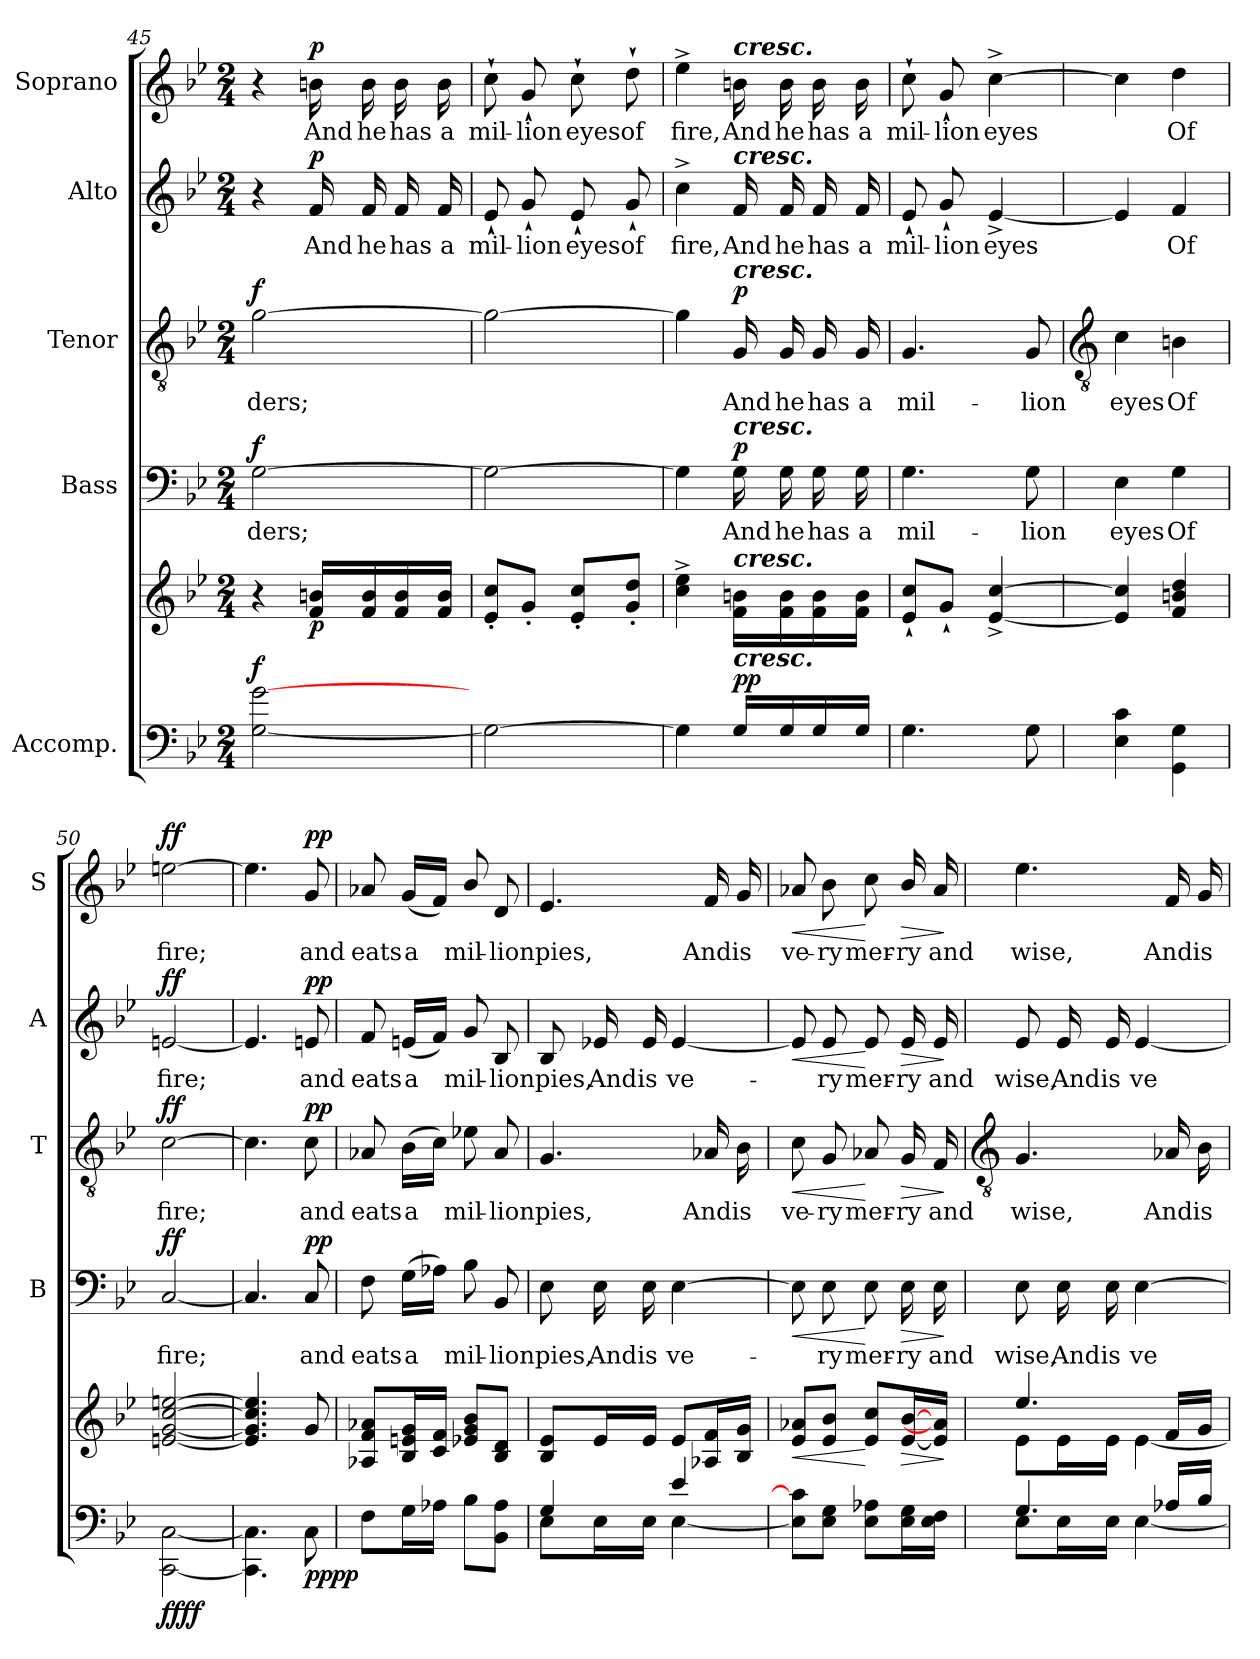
**kern	**kern	**dynam	**kern	**text	**dynam	**kern	**text	**dynam	**kern	**text	**dynam	**kern	**text	**dynam
*part5	*part5	*part5	*part4	*part4	*part4	*part3	*part3	*part3	*part2	*part2	*part2	*part1	*part1	*part1
*staff6	*staff5	*staff5/6	*staff4	*staff4	*staff4	*staff3	*staff3	*staff3	*staff2	*staff2	*staff2	*staff1	*staff1	*staff1
*I"Accomp.	*	*	*I"Bass	*	*	*I"Tenor	*	*	*I"Alto	*	*	*I"Soprano	*	*
*	*	*	*I'B	*	*	*I'T	*	*	*I'A	*	*	*I'S	*	*
*clefF4	*clefG2	*	*clefF4	*	*	*clefGv2	*	*	*clefG2	*	*	*clefG2	*	*
*k[b-e-]	*k[b-e-]	*	*k[b-e-]	*	*	*k[b-e-]	*	*	*k[b-e-]	*	*	*k[b-e-]	*	*
*B-:	*B-:	*	*B-:	*	*	*B-:	*	*	*B-:	*	*	*B-:	*	*
*M2/4	*M2/4	*	*M2/4	*	*	*M2/4	*	*	*M2/4	*	*	*M2/4	*	*
=45	=45	=45	=45	=45	=45	=45	=45	=45	=45	=45	=45	=45	=45	=45
!	!	!LO:DY:a=2	!	!LO:LY:b	!LO:DY:b	!	!LO:LY:b	!LO:DY:b	!	!	!	!	!	!
[2G [2g	4r	f	[2G	ders;	f	[2g	ders;	f	4r	.	.	4r	.	.
!	!	!LO:DY:b	!	!	!	!	!	!	!	!LO:LY:b	!LO:DY:b	!	!LO:LY:b	!LO:DY:b
.	16f 16bnLL	p	.	.	.	.	.	.	16f	And	p	16bn	And	p
!	!	!	!	!	!	!	!	!	!	!LO:LY:b	!	!	!LO:LY:b	!
.	16f 16b	.	.	.	.	.	.	.	16f	he	.	16b	he	.
!	!	!	!	!	!	!	!	!	!	!LO:LY:b	!	!	!LO:LY:b	!
.	16f 16b	.	.	.	.	.	.	.	16f	has	.	16b	has	.
!	!	!	!	!	!	!	!	!	!	!LO:LY:b	!	!	!LO:LY:b	!
.	16f 16bJJ	.	.	.	.	.	.	.	16f	a	.	16b	a	.
=46	=46	=46	=46	=46	=46	=46	=46	=46	=46	=46	=46	=46	=46	=46
!	!	!	!	!	!	!	!	!	!	!LO:LY:b	!	!	!LO:LY:b	!
2G_	8e-' 8cc'L	.	2G_	.	.	2g_	.	.	8e-`	mil-	.	8cc`	mil-	.
!	!	!	!	!	!	!	!	!	!	!LO:LY:b	!	!	!LO:LY:b	!
.	8g'J	.	.	.	.	.	.	.	8g`	-lion	.	8g`	-lion	.
!	!	!	!	!	!	!	!	!	!	!LO:LY:b	!	!	!LO:LY:b	!
.	8e-' 8cc'L	.	.	.	.	.	.	.	8e-`	eyes	.	8cc`	eyes	.
!	!	!	!	!	!	!	!	!	!	!LO:LY:b	!	!	!LO:LY:b	!
.	8g' 8dd'J	.	.	.	.	.	.	.	8g`	of	.	8dd`	of	.
=47	=47	=47	=47	=47	=47	=47	=47	=47	=47	=47	=47	=47	=47	=47
!	!	!	!	!	!	!	!	!	!	!LO:LY:b	!	!	!LO:LY:b	!
4G]	4cc^ 4ee-^	.	4G]	.	.	4g]	.	.	4cc^	fire,	.	4ee-^	fire,	.
!	!	!	!	!	!	!	!	!	!	!	!	!LO:TX:a:Bi:t=cresc.	!	!
!	!	!	!	!	!	!	!	!	!LO:TX:a:Bi:t=cresc.	!	!	!	!	!
!	!	!	!	!	!	!LO:TX:a:Bi:t=cresc.	!	!	!	!	!	!	!	!
!	!	!	!LO:TX:a:Bi:t=cresc.	!	!	!	!	!	!	!	!	!	!	!
!	!LO:TX:a:Bi:t=cresc.	!	!	!	!	!	!	!	!	!	!	!	!	!
!LO:TX:a:Bi:t=cresc.	!	!	!	!	!	!	!	!	!	!	!	!	!	!
!	!	!LO:DY:a=2	!	!LO:LY:b	!	!	!LO:LY:b	!	!	!LO:LY:b	!	!	!LO:LY:b	!
!	!	!LO:DY:n=1:b=2	!	!	!LO:DY:b	!	!	!LO:DY:b	!	!	!	!	!	!
16G\LL	16f\ 16bn\LL	p p	16G	And	p	16G	And	p	16f	And	.	16bn	And	.
!	!	!	!	!LO:LY:b	!	!	!LO:LY:b	!	!	!LO:LY:b	!	!	!LO:LY:b	!
16G/	16f 16b	.	16G	he	.	16G	he	.	16f	he	.	16b	he	.
!	!	!	!	!LO:LY:b	!	!	!LO:LY:b	!	!	!LO:LY:b	!	!	!LO:LY:b	!
16G/	16f\ 16b\	.	16G	has	.	16G	has	.	16f	has	.	16b	has	.
!	!	!	!	!LO:LY:b	!	!	!LO:LY:b	!	!	!LO:LY:b	!	!	!LO:LY:b	!
16G/JJ	16f\ 16b\JJ	.	16G	a	.	16G	a	.	16f	a	.	16b	a	.
=48	=48	=48	=48	=48	=48	=48	=48	=48	=48	=48	=48	=48	=48	=48
!	!	!	!	!LO:LY:b	!	!	!LO:LY:b	!	!	!LO:LY:b	!	!	!LO:LY:b	!
4.G	8e-` 8cc`L	.	4.G	mil-	.	4.G	mil-	.	8e-`	mil-	.	8cc`	mil-	.
!	!	!	!	!	!	!	!	!	!	!LO:LY:b	!	!	!LO:LY:b	!
.	8g`J	.	.	.	.	.	.	.	8g`	-lion	.	8g`	-lion	.
!	!	!	!	!	!	!	!	!	!	!LO:LY:b	!	!	!LO:LY:b	!
.	[4e-^ [4cc^	.	.	.	.	.	.	.	[4e-^	eyes	.	[4cc^	eyes	.
!	!	!	!	!LO:LY:b	!	!	!LO:LY:b	!	!	!	!	!	!	!
8G	.	.	8G	-lion	.	8G	-lion	.	.	.	.	.	.	.
!!LO:LB:g=z
=49	=49	=49	=49	=49	=49	=49	=49	=49	=49	=49	=49	=49	=49	=49
*	*	*	*	*	*	*clefGv2	*	*	*	*	*	*	*	*
*^	*	*	*	*	*	*	*	*	*	*	*	*	*	*
!	!	!	!	!	!LO:LY:b	!	!	!LO:LY:b	!	!	!	!	!	!	!
2ryy	4E- 4c	4e-] 4cc]	.	4E-	eyes	.	4c	eyes	.	4e-]	.	.	4cc]	.	.
!	!	!	!	!	!LO:LY:b	!	!	!LO:LY:b	!	!	!LO:LY:b	!	!	!LO:LY:b	!
.	4GG 4G	4f 4bn 4dd	.	4G	Of	.	4Bn	Of	.	4f	Of	.	4dd	Of	.
=50	=50	=50	=50	=50	=50	=50	=50	=50	=50	=50	=50	=50	=50	=50	=50
!	!	!	!LO:DY:b=2	!	!LO:LY:b	!	!	!LO:LY:b	!	!	!LO:LY:b	!	!	!LO:LY:b	!
!	!	!	!LO:DY:n=1:b	!	!	!LO:DY:b	!	!	!LO:DY:b	!	!	!LO:DY:b	!	!	!LO:DY:b
2ryy	[2CC [2C	[2en [2g [2cc [2een	ff ff	[2C	fire;	ff	[2c	fire;	ff	[2en	fire;	ff	[2een	fire;	ff
=51	=51	=51	=51	=51	=51	=51	=51	=51	=51	=51	=51	=51	=51	=51	=51
!LO:N:vis=1	!	!	!	!	!	!	!	!	!	!	!	!	!	!	!
2ryy	4.CC] 4.C]	4.e] 4.g] 4.cc] 4.ee]	.	4.C]	.	.	4.c]	.	.	4.e]	.	.	4.ee]	.	.
!	!	!	!LO:DY:b=2	!	!LO:LY:b	!	!	!LO:LY:b	!	!	!LO:LY:b	!	!	!LO:LY:b	!
!	!	!	!LO:DY:n=1:b	!	!	!LO:DY:b	!	!	!LO:DY:b	!	!	!LO:DY:b	!	!	!LO:DY:b
.	8C	8g	pp pp	8C	and	pp	8c	and	pp	8e	and	pp	8g	and	pp
=52	=52	=52	=52	=52	=52	=52	=52	=52	=52	=52	=52	=52	=52	=52	=52
!LO:N:vis=1	!	!	!	!	!LO:LY:b	!	!	!LO:LY:b	!	!	!LO:LY:b	!	!	!LO:LY:b	!
2ryy	8FL	8A-X 8f 8a-XL	.	8F	eats	.	8A-X	eats	.	8f	eats	.	8a-X	eats	.
!	!	!	!	!	!LO:LY:b	!	!	!LO:LY:b	!	!	!LO:LY:b	!	!	!LO:LY:b	!
.	16GL	16B- 16en 16gL	.	(>16GLL	a	.	(>16B-LL	a	.	(<16enLL	a	.	(<16gLL	a	.
.	16A-XJJ	16c 16fJJ	.	16A-XJJ)	.	.	16cJJ)	.	.	16fJJ)	.	.	16fJJ)	.	.
!	!	!	!	!	!LO:LY:b	!	!	!LO:LY:b	!	!	!LO:LY:b	!	!	!LO:LY:b	!
.	8B-L	8e-X 8g 8b-L	.	8B-	mil-	.	8e-X	mil-	.	8g	mil-	.	8b-/	mil-	.
!	!	!	!	!	!LO:LY:b	!	!	!LO:LY:b	!	!	!LO:LY:b	!	!	!LO:LY:b	!
.	8BB- 8A-J	8B- 8dJ	.	8BB-	-lion	.	8A-	-lion	.	8B-	-lion	.	8d	-lion	.
=53	=53	=53	=53	=53	=53	=53	=53	=53	=53	=53	=53	=53	=53	=53	=53
!	!	!	!	!	!LO:LY:b	!	!	!LO:LY:b	!	!	!LO:LY:b	!	!	!LO:LY:b	!
4G/	8E-L	8B- 8e-L	.	8E-	pies,	.	4.G	pies,	.	8B-	pies,	.	4.e-	pies,	.
!	!	!	!	!	!LO:LY:b	!	!	!	!	!	!LO:LY:b	!	!	!	!
.	16E-L	16e-L	.	16E-	And	.	.	.	.	16e-X	And	.	.	.	.
!	!	!	!	!	!LO:LY:b	!	!	!	!	!	!LO:LY:b	!	!	!	!
.	16E-JJ	16e-JJ	.	16E-	is	.	.	.	.	16e-	is	.	.	.	.
!	!	!	!	!	!LO:LY:b	!	!	!	!	!	!LO:LY:b	!	!	!	!
4e-/	[4E-	8e-L	.	[4E-	ve-	.	.	.	.	[4e-	ve-	.	.	.	.
!	!	!	!	!	!	!	!	!LO:LY:b	!	!	!	!	!	!LO:LY:b	!
.	.	16A-X 16fL	.	.	.	.	16A-X	And	.	.	.	.	16f	And	.
!	!	!	!	!	!	!	!	!LO:LY:b	!	!	!	!	!	!LO:LY:b	!
.	.	16B- 16gJJ	.	.	.	.	16B-	is	.	.	.	.	16g	is	.
=54	=54	=54	=54	=54	=54	=54	=54	=54	=54	=54	=54	=54	=54	=54	=54
!	!	!	!LO:HP:b	!	!	!LO:HP:b	!	!LO:LY:b	!LO:HP:b	!	!	!LO:HP:b	!	!LO:LY:b	!LO:HP:b
2ryy	8E-] 8c]L	8e- 8a-XL	<	8E-]	.	<	8c	ve-	<	8e-]	.	<	8a-X	ve-	<
!	!	!	!	!	!LO:LY:b	!	!	!LO:LY:b	!	!	!LO:LY:b	!	!	!LO:LY:b	!
.	8E- 8GJ	8e- 8b-J	.	8E-	ry	.	8G	-ry	.	8e-	ry	.	8b-	-ry	.
!	!	!	!	!	!LO:LY:b	!	!	!LO:LY:b	!	!	!LO:LY:b	!	!	!LO:LY:b	!
.	8E- 8A-XL	8e- 8ccL	[	8E-	mer-	[	8A-X	mer-	[	8e-	mer-	[	8cc	mer-	[
!	!	!	!LO:HP:b	!	!LO:LY:b	!LO:HP:b	!	!LO:LY:b	!LO:HP:b	!	!LO:LY:b	!LO:HP:b	!	!LO:LY:b	!LO:HP:b
.	16E- 16GL	[16e- [16b-L	>	16E-	-ry	>	16G	-ry	>	16e-	-ry	>	16b-/	-ry	>
!	!	!	!	!	!LO:LY:b	!	!	!LO:LY:b	!	!	!LO:LY:b	!	!	!LO:LY:b	!
.	16E- 16FJJ	16e-] 16a-]JJ	.	16E-	and	.	16F	and	.	16e-	and	.	16a-	and	.
*v	*v	*	*	*	*	*	*	*	*	*	*	*	*	*	*
.	.	]	.	.	]	.	.	]	.	.	]	.	.	]
!!LO:LB:g=z
=55	=55	=55	=55	=55	=55	=55	=55	=55	=55	=55	=55	=55	=55	=55
*	*	*	*	*	*	*clefGv2	*	*	*	*	*	*	*	*
*^	*^	*	*	*	*	*	*	*	*	*	*	*	*	*
!	!	!	!	!	!	!LO:LY:b	!	!	!LO:LY:b	!	!	!LO:LY:b	!	!	!LO:LY:b	!
4.G/	8E-\L	4.ee-/	8e-\L	.	8E-	wise,	.	4.G	wise,	.	8e-	wise,	.	4.ee-	wise,	.
!	!	!	!	!	!	!LO:LY:b	!	!	!	!	!	!LO:LY:b	!	!	!	!
.	16E-\L	.	16e-\L	.	16E-	And	.	.	.	.	16e-	And	.	.	.	.
!	!	!	!	!	!	!LO:LY:b	!	!	!	!	!	!LO:LY:b	!	!	!	!
.	16E-\JJ	.	16e-\JJ	.	16E-	is	.	.	.	.	16e-	is	.	.	.	.
!	!	!	!	!	!	!LO:LY:b	!	!	!	!	!	!LO:LY:b	!	!	!	!
.	[4E-\	.	[4e-\	.	[4E-	ve-	.	.	.	.	[4e-	ve-	.	.	.	.
!	!	!	!	!	!	!	!	!	!LO:LY:b	!	!	!	!	!	!LO:LY:b	!
16A-X/LL	.	16f/LL	.	.	.	.	.	16A-X	And	.	.	.	.	16f	And	.
!	!	!	!	!	!	!	!	!	!LO:LY:b	!	!	!	!	!	!LO:LY:b	!
16B-/JJ	.	16g/JJ	.	.	.	.	.	16B-	is	.	.	.	.	16g	is	.
*v	*v	*	*	*	*	*	*	*	*	*	*	*	*	*	*	*
*	*v	*v	*	*	*	*	*	*	*	*	*	*	*	*	*
=	=	=	=	=	=	=	=	=	=	=	=	=	=	=
*-	*-	*-	*-	*-	*-	*-	*-	*-	*-	*-	*-	*-	*-	*-
